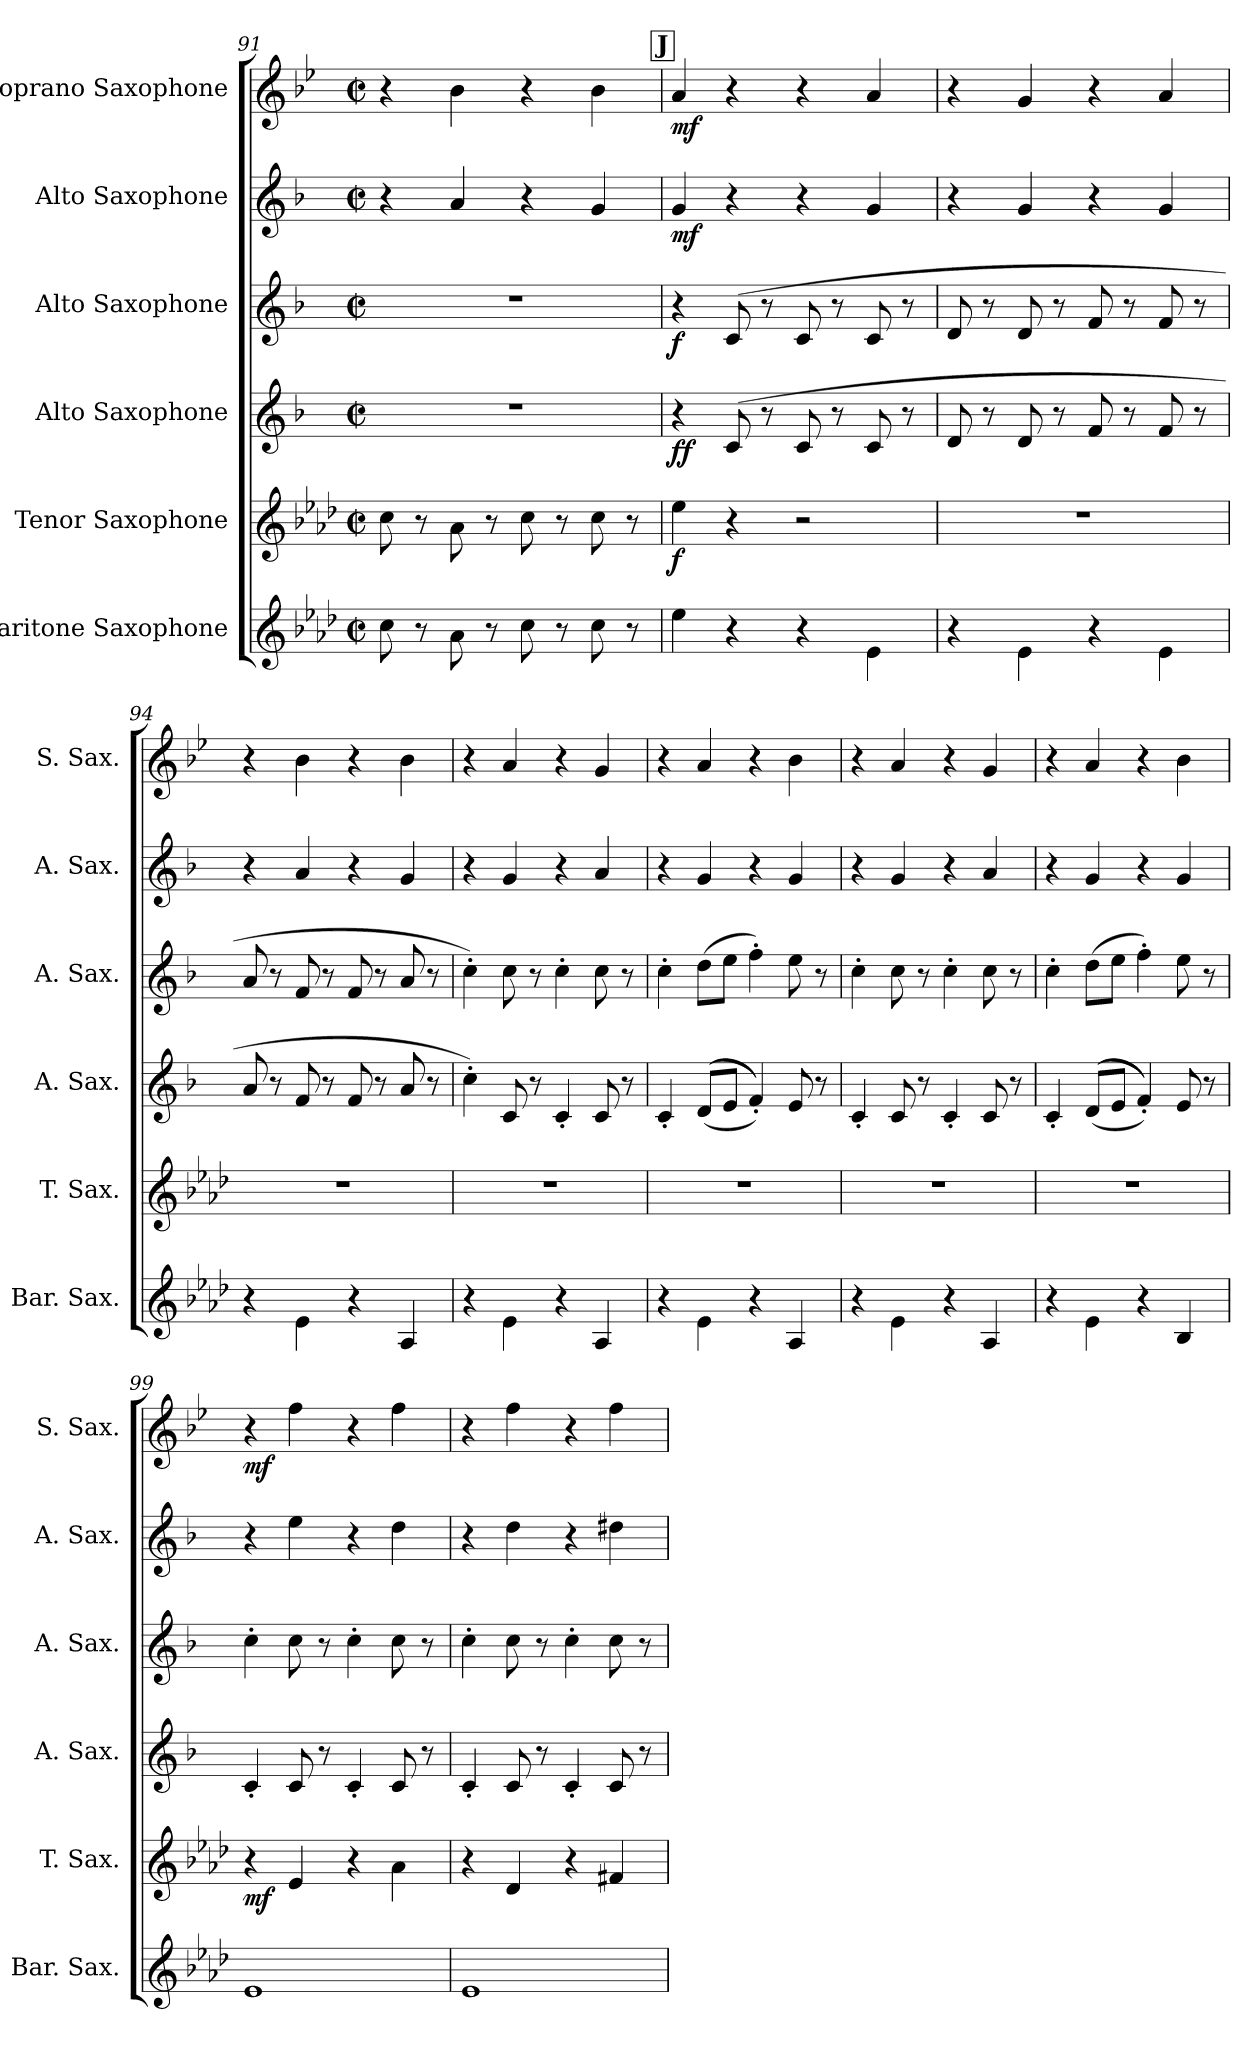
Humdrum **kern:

**kern	**dynam	**kern	**dynam	**kern	**dynam	**kern	**dynam	**kern	**dynam	**kern	**dynam
*part6	*part6	*part5	*part5	*part4	*part4	*part3	*part3	*part2	*part2	*part1	*part1
*staff6	*staff6	*staff5	*staff5	*staff4	*staff4	*staff3	*staff3	*staff2	*staff2	*staff1	*staff1
*I"Baritone Saxophone	*	*I"Tenor Saxophone	*	*I"Alto Saxophone	*	*I"Alto Saxophone	*	*I"Alto Saxophone	*	*I"Soprano Saxophone	*
*I'Bar. Sax.	*	*I'T. Sax.	*	*I'A. Sax.	*	*I'A. Sax.	*	*I'A. Sax.	*	*I'S. Sax.	*
*clefG2	*	*clefG2	*	*clefG2	*	*clefG2	*	*clefG2	*	*clefG2	*
*ITrd12c21	*	*ITrd8c14	*	*ITrd5c9	*	*ITrd5c9	*	*ITrd5c9	*	*ITrd1c2	*
*k[b-e-a-d-]	*	*k[b-e-a-d-]	*	*k[b-e-a-d-]	*	*k[b-e-a-d-]	*	*k[b-e-a-d-]	*	*k[b-e-a-d-]	*
*M2/2	*	*M2/2	*	*M2/2	*	*M2/2	*	*M2/2	*	*M2/2	*
*met(c|)	*	*met(c|)	*	*met(c|)	*	*met(c|)	*	*met(c|)	*	*met(c|)	*
=91	=91	=91	=91	=91	=91	=91	=91	=91	=91	=91	=91
8c\	.	8c\	.	1r	.	1r	.	4r	.	4r	.
8r	.	8r	.	.	.	.	.	.	.	.	.
8A-\	.	8A-\	.	.	.	.	.	4c/	.	4a-\	.
8r	.	8r	.	.	.	.	.	.	.	.	.
8c\	.	8c\	.	.	.	.	.	4r	.	4r	.
8r	.	8r	.	.	.	.	.	.	.	.	.
8c\	.	8c\	.	.	.	.	.	4B-/	.	4a-\	.
8r	.	8r	.	.	.	.	.	.	.	.	.
!!LO:REH:place=s1:a:B:fs=14:t=J
=92	=92	=92	=92	=92	=92	=92	=92	=92	=92	=92	=92
!	!LO:DY:b	!	!	!	!	!	!	!	!	!	!
!	!LO:DY:n=1:b	!	!LO:DY:b	!	!LO:DY:b	!	!	!	!	!	!
!	!	!	!	!	!LO:DY:n=1:b	!	!LO:DY:b	!	!LO:DY:b	!	!LO:DY:b
4e-\	mf f	4e-\	f	4r	f f	4r	f	4B-/	mf	4g/	mf
4r	.	4r	.	(>8E-/	.	(>8E-/	.	4r	.	4r	.
.	.	.	.	8r	.	8r	.	.	.	.	.
4r	.	2r	.	8E-/	.	8E-/	.	4r	.	4r	.
.	.	.	.	8r	.	8r	.	.	.	.	.
4E-\	.	.	.	8E-/	.	8E-/	.	4B-/	.	4g/	.
.	.	.	.	8r	.	8r	.	.	.	.	.
!!LO:LB:g=z
=93	=93	=93	=93	=93	=93	=93	=93	=93	=93	=93	=93
4r	.	1r	.	8F/	.	8F/	.	4r	.	4r	.
.	.	.	.	8r	.	8r	.	.	.	.	.
4E-\	.	.	.	8F/	.	8F/	.	4B-/	.	4f/	.
.	.	.	.	8r	.	8r	.	.	.	.	.
4r	.	.	.	8A-/	.	8A-/	.	4r	.	4r	.
.	.	.	.	8r	.	8r	.	.	.	.	.
4E-\	.	.	.	8A-/	.	8A-/	.	4B-/	.	4g/	.
.	.	.	.	8r	.	8r	.	.	.	.	.
=94	=94	=94	=94	=94	=94	=94	=94	=94	=94	=94	=94
4r	.	1r	.	8c/	.	8c/	.	4r	.	4r	.
.	.	.	.	8r	.	8r	.	.	.	.	.
4E-\	.	.	.	8A-/	.	8A-/	.	4c/	.	4a-\	.
.	.	.	.	8r	.	8r	.	.	.	.	.
4r	.	.	.	8A-/	.	8A-/	.	4r	.	4r	.
.	.	.	.	8r	.	8r	.	.	.	.	.
4AA-/	.	.	.	8c/	.	8c/	.	4B-/	.	4a-\	.
.	.	.	.	8r	.	8r	.	.	.	.	.
=95	=95	=95	=95	=95	=95	=95	=95	=95	=95	=95	=95
4r	.	1r	.	4e-'\)	.	4e-'\)	.	4r	.	4r	.
4E-\	.	.	.	8E-/	.	8e-\	.	4B-/	.	4g/	.
.	.	.	.	8r	.	8r	.	.	.	.	.
4r	.	.	.	4E-'/	.	4e-'\	.	4r	.	4r	.
4AA-/	.	.	.	8E-/	.	8e-\	.	4c/	.	4f/	.
.	.	.	.	8r	.	8r	.	.	.	.	.
=96	=96	=96	=96	=96	=96	=96	=96	=96	=96	=96	=96
4r	.	1r	.	4E-'/	.	4e-'\	.	4r	.	4r	.
4E-\	.	.	.	(<(<(<8F/L	.	(>8f\L	.	4B-/	.	4g/	.
.	.	.	.	8G/J	.	8g\J	.	.	.	.	.
4r	.	.	.	4A-'/)))	.	4a-'\)	.	4r	.	4r	.
4AA-/	.	.	.	8G/	.	8g\	.	4B-/	.	4a-\	.
.	.	.	.	8r	.	8r	.	.	.	.	.
=97	=97	=97	=97	=97	=97	=97	=97	=97	=97	=97	=97
4r	.	1r	.	4E-'/	.	4e-'\	.	4r	.	4r	.
4E-\	.	.	.	8E-/	.	8e-\	.	4B-/	.	4g/	.
.	.	.	.	8r	.	8r	.	.	.	.	.
4r	.	.	.	4E-'/	.	4e-'\	.	4r	.	4r	.
4AA-/	.	.	.	8E-/	.	8e-\	.	4c/	.	4f/	.
.	.	.	.	8r	.	8r	.	.	.	.	.
!!LO:PB:g=z
=98	=98	=98	=98	=98	=98	=98	=98	=98	=98	=98	=98
4r	.	1r	.	4E-'/	.	4e-'\	.	4r	.	4r	.
4E-\	.	.	.	(<(<(<8F/L	.	(>8f\L	.	4B-/	.	4g/	.
.	.	.	.	8G/J	.	8g\J	.	.	.	.	.
4r	.	.	.	4A-'/)))	.	4a-'\)	.	4r	.	4r	.
4BB-/	.	.	.	8G/	.	8g\	.	4B-/	.	4a-\	.
.	.	.	.	8r	.	8r	.	.	.	.	.
=99	=99	=99	=99	=99	=99	=99	=99	=99	=99	=99	=99
!	!	!	!LO:DY:b	!	!	!	!	!	!	!	!LO:DY:b
1E-	.	4r	mf	4E-'/	.	4e-'\	.	4r	.	4r	mf
.	.	4E-/	.	8E-/	.	8e-\	.	4g\	.	4ee-\	.
.	.	.	.	8r	.	8r	.	.	.	.	.
.	.	4r	.	4E-'/	.	4e-'\	.	4r	.	4r	.
.	.	4A-\	.	8E-/	.	8e-\	.	4f\	.	4ee-\	.
.	.	.	.	8r	.	8r	.	.	.	.	.
=100	=100	=100	=100	=100	=100	=100	=100	=100	=100	=100	=100
1E-	.	4r	.	4E-'/	.	4e-'\	.	4r	.	4r	.
.	.	4D-/	.	8E-/	.	8e-\	.	4f\	.	4ee-\	.
.	.	.	.	8r	.	8r	.	.	.	.	.
.	.	4r	.	4E-'/	.	4e-'\	.	4r	.	4r	.
.	.	4F#X/	.	8E-/	.	8e-\	.	4f#X\	.	4ee-\	.
.	.	.	.	8r	.	8r	.	.	.	.	.
=	=	=	=	=	=	=	=	=	=	=	=
*-	*-	*-	*-	*-	*-	*-	*-	*-	*-	*-	*-
